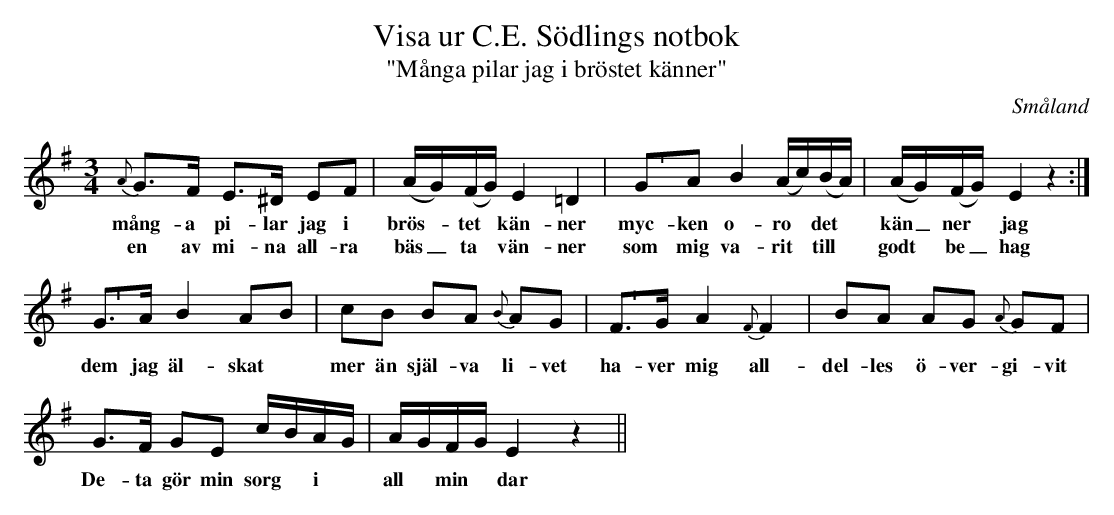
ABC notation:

X:1
T:Visa ur C.E. Södlings notbok
T:"Många pilar jag i bröstet känner"
O:Småland
M:3/4
L:1/8
U:p=shortphrase
K:Em
{A}G>F E>^D EF | (A/G/)(F/G/) E2 =D2 | pGA B2 (A/c/)(B/A/) | (A/G/)(F/G/) E2 z2 :|
w: mång-a pi-lar jag i brös- *tet * kän-ner myc-ken o-ro * det * kän_ner * jag
w: en av mi-na all-ra bäs_ta * vän-ner som mig va-rit * till * godt * be_hag
pG>A B2 AB | cB BA {B}AG | pF>G A2 {F}F2 | BA AG {A}GF |
w: dem jag äl-skat * mer än själ-va li-vet ha-ver mig all-del-les ö-ver-gi-vit
G>F GE c/B/A/G/ | A/G/F/G/ E2 z2 ||
w: De-ta gör min sorg * i * all * min * dar
